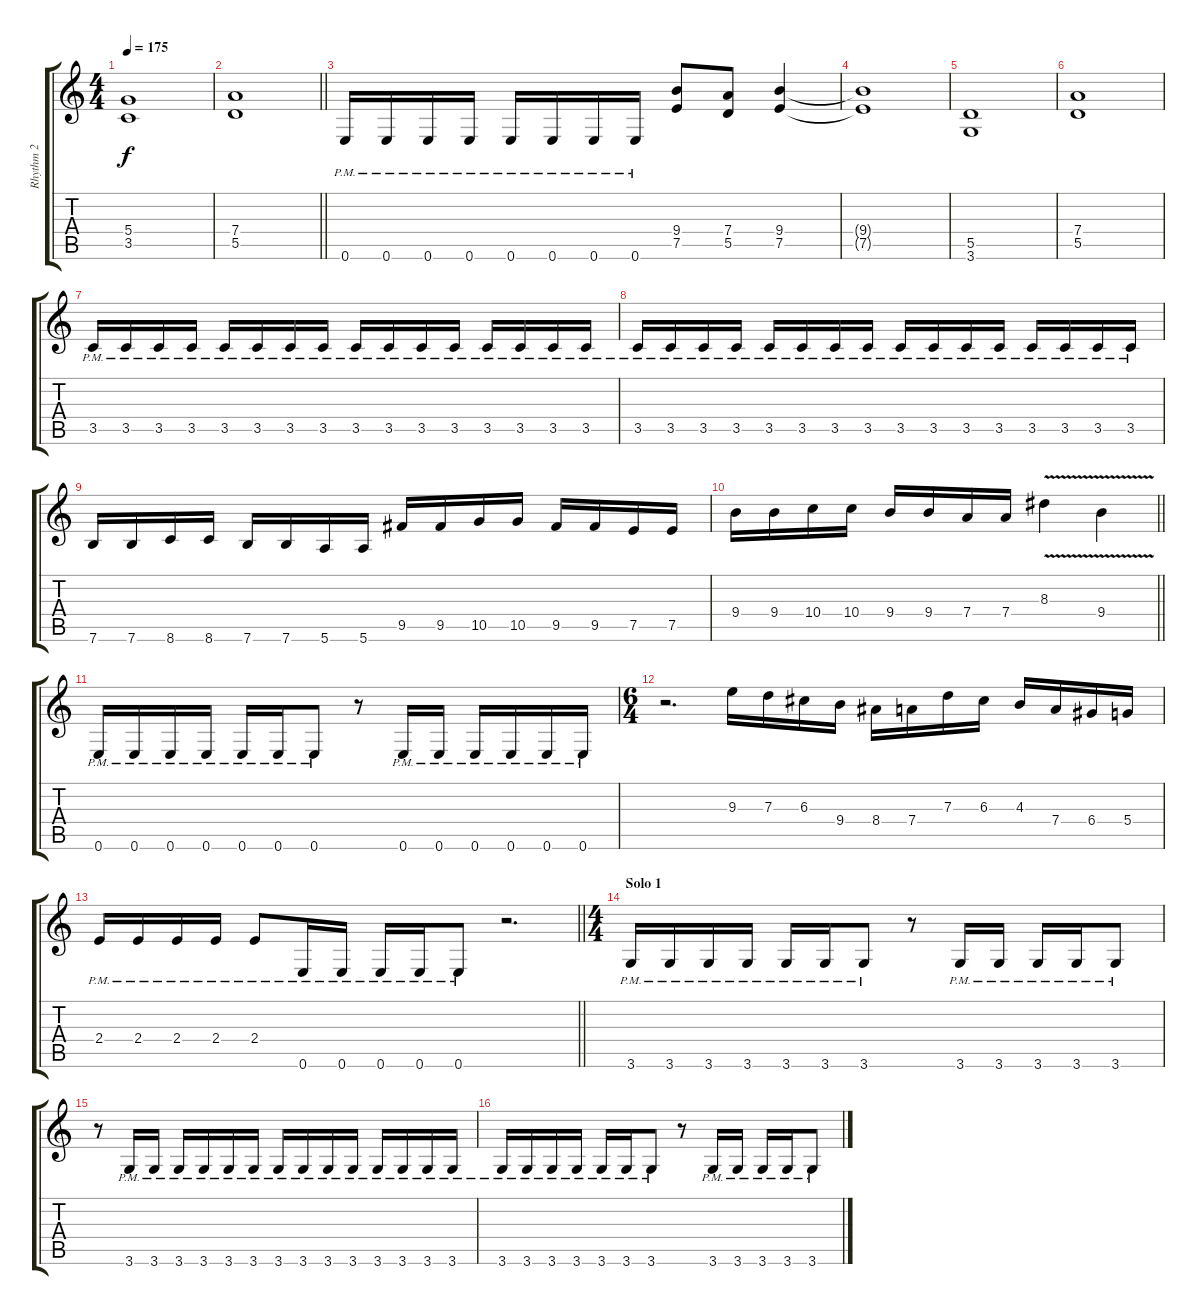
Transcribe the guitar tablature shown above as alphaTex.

\track ("Rhythm 2" "Rhythm 2") {instrument distortionguitar}
\staff {score tabs}
\tuning (E4 B3 G3 D3 A2 E2) {hide}
\ts (4 4)
\tempo 175
\clef g2
\ks c
(5.4 3.5).1{dy f} |
\barLineRight lightlight
(7.4 5.5).1 |
\section ("" "")
0.6{pm}.16 0.6{pm}.16 0.6{pm}.16 0.6{pm}.16 0.6{pm}.16 0.6{pm}.16 0.6{pm}.16 0.6{pm}.16 (9.4 7.5).8 (7.4 5.5).8 (9.4 7.5).4 |
(9.4{t} 7.5{t}).1 |
(5.5 3.6).1 |
(7.4 5.5).1 |
3.5{pm}.16 3.5{pm}.16 3.5{pm}.16 3.5{pm}.16 3.5{pm}.16 3.5{pm}.16 3.5{pm}.16 3.5{pm}.16 3.5{pm}.16 3.5{pm}.16 3.5{pm}.16 3.5{pm}.16 3.5{pm}.16 3.5{pm}.16 3.5{pm}.16 3.5{pm}.16 |
3.5{pm}.16 3.5{pm}.16 3.5{pm}.16 3.5{pm}.16 3.5{pm}.16 3.5{pm}.16 3.5{pm}.16 3.5{pm}.16 3.5{pm}.16 3.5{pm}.16 3.5{pm}.16 3.5{pm}.16 3.5{pm}.16 3.5{pm}.16 3.5{pm}.16 3.5{pm}.16 |
7.6.16 7.6.16 8.6.16 8.6.16 7.6.16 7.6.16 5.6.16 5.6.16 9.5.16 9.5.16 10.5.16 10.5.16 9.5.16 9.5.16 7.5.16 7.5.16 |
\barLineRight lightlight
9.4.16 9.4.16 10.4.16 10.4.16 9.4.16 9.4.16 7.4.16 7.4.16 8.3{v}.4 9.4{v}.4 |
\section ("" "")
0.6{pm}.16 0.6{pm}.16 0.6{pm}.16 0.6{pm}.16 0.6{pm}.16 0.6{pm}.16 0.6{pm}.8 r.8 0.6{pm}.16 0.6{pm}.16 0.6{pm}.16 0.6{pm}.16 0.6{pm}.16 0.6{pm}.16 |
\ts (6 4)
r.2{d} 9.3.16 7.3.16 6.3.16 9.4.16 8.4.16 7.4.16 7.3.16 6.3.16 4.3.16 7.4.16 6.4.16 5.4.16 |
\barLineRight lightlight
2.4{pm}.16 2.4{pm}.16 2.4{pm}.16 2.4{pm}.16 2.4{pm}.8 0.6{pm}.16 0.6{pm}.16 0.6{pm}.16 0.6{pm}.16 0.6{pm}.8 r.2{d} |
\ts (4 4)
\section ("" "Solo 1")
3.6{pm}.16 3.6{pm}.16 3.6{pm}.16 3.6{pm}.16 3.6{pm}.16 3.6{pm}.16 3.6{pm}.8 r.8 3.6{pm}.16 3.6{pm}.16 3.6{pm}.16 3.6{pm}.16 3.6{pm}.8 |
r.8 3.6{pm}.16 3.6{pm}.16 3.6{pm}.16 3.6{pm}.16 3.6{pm}.16 3.6{pm}.16 3.6{pm}.16 3.6{pm}.16 3.6{pm}.16 3.6{pm}.16 3.6{pm}.16 3.6{pm}.16 3.6{pm}.16 3.6{pm}.16 |
3.6{pm}.16 3.6{pm}.16 3.6{pm}.16 3.6{pm}.16 3.6{pm}.16 3.6{pm}.16 3.6{pm}.8 r.8 3.6{pm}.16 3.6{pm}.16 3.6{pm}.16 3.6{pm}.16 3.6{pm}.8
